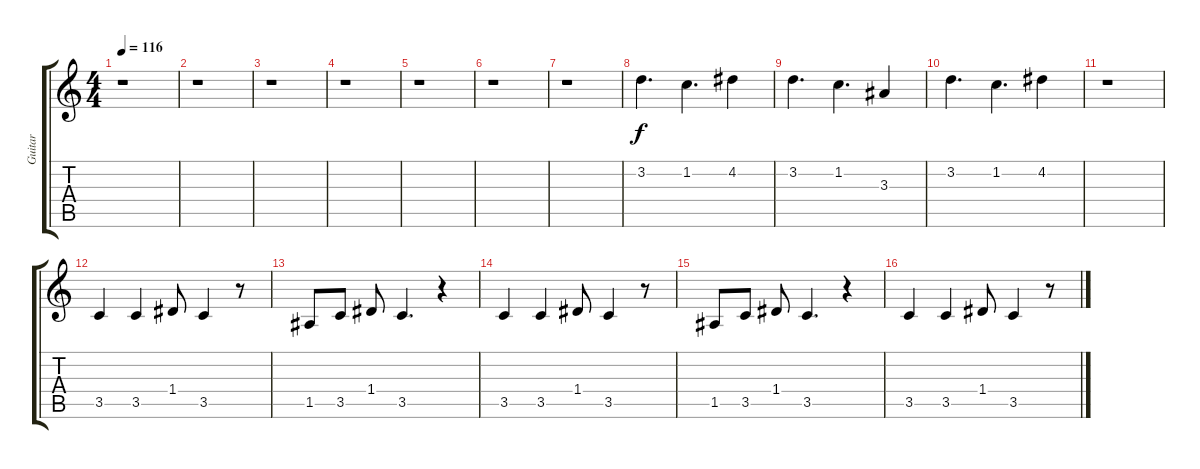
\track ("Guitar" "Guitar") {instrument overdrivenguitar}
\staff {score tabs}
\tuning (E4 B3 G3 D3 A2 E2) {hide}
\ts (4 4)
\tempo 116
\clef g2
\ks c
r.1{dy f} |
r.1 |
r.1 |
r.1 |
r.1 |
r.1 |
r.1 |
3.2.4{d} 1.2.4{d} 4.2.4 |
3.2.4{d} 1.2.4{d} 3.3.4 |
3.2.4{d} 1.2.4{d} 4.2.4 |
r.1 |
3.5.4 3.5.4 1.4.8 3.5.4 r.8 |
1.5.8 3.5.8 1.4.8 3.5.4{d} r.4 |
3.5.4 3.5.4 1.4.8 3.5.4 r.8 |
1.5.8 3.5.8 1.4.8 3.5.4{d} r.4 |
3.5.4 3.5.4 1.4.8 3.5.4 r.8
